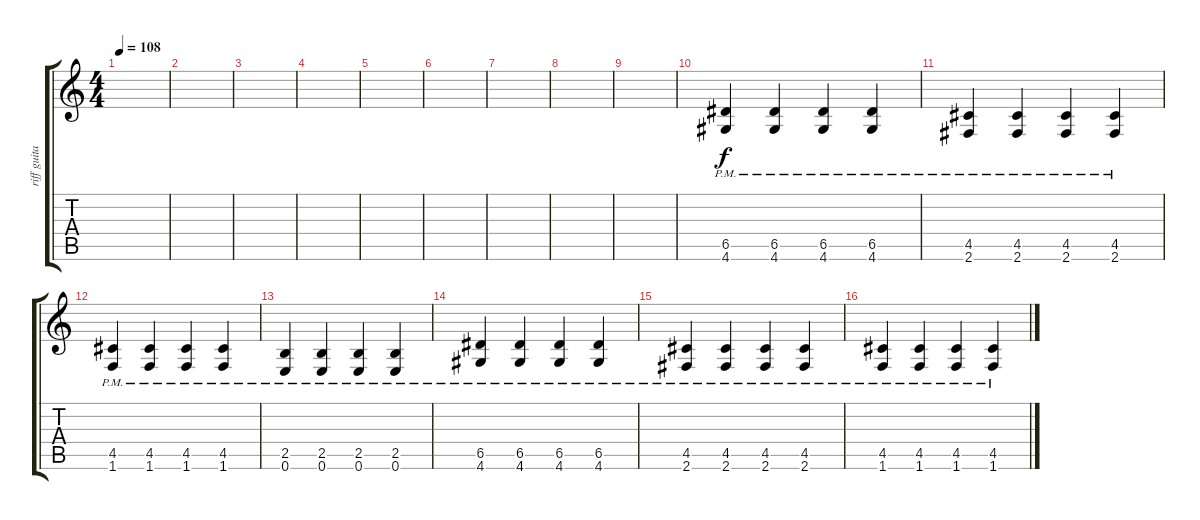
\track ("riff guitar" "riff guita") {instrument electricguitarclean}
\staff {score tabs}
\tuning (E4 B3 G3 D3 A2 E2) {hide}
\ts (4 4)
\tempo 108
\clef g2
\ks c
|
|
|
|
|
|
|
|
|
(6.5{pm} 4.6{pm}).4{instrument electricguitarclean} (6.5{pm} 4.6{pm}).4 (6.5{pm} 4.6{pm}).4 (6.5{pm} 4.6{pm}).4 |
(4.5{pm} 2.6{pm}).4 (4.5{pm} 2.6{pm}).4 (4.5{pm} 2.6{pm}).4 (4.5{pm} 2.6{pm}).4 |
(4.5{pm} 1.6{pm}).4 (4.5{pm} 1.6{pm}).4 (4.5{pm} 1.6{pm}).4 (4.5{pm} 1.6{pm}).4 |
(2.5{pm} 0.6{pm}).4 (2.5{pm} 0.6{pm}).4 (2.5{pm} 0.6{pm}).4 (2.5{pm} 0.6{pm}).4 |
(6.5{pm} 4.6{pm}).4 (6.5{pm} 4.6{pm}).4 (6.5{pm} 4.6{pm}).4 (6.5{pm} 4.6{pm}).4 |
(4.5{pm} 2.6{pm}).4 (4.5{pm} 2.6{pm}).4 (4.5{pm} 2.6{pm}).4 (4.5{pm} 2.6{pm}).4 |
(4.5{pm} 1.6{pm}).4 (4.5{pm} 1.6{pm}).4 (4.5{pm} 1.6{pm}).4 (4.5{pm} 1.6{pm}).4
